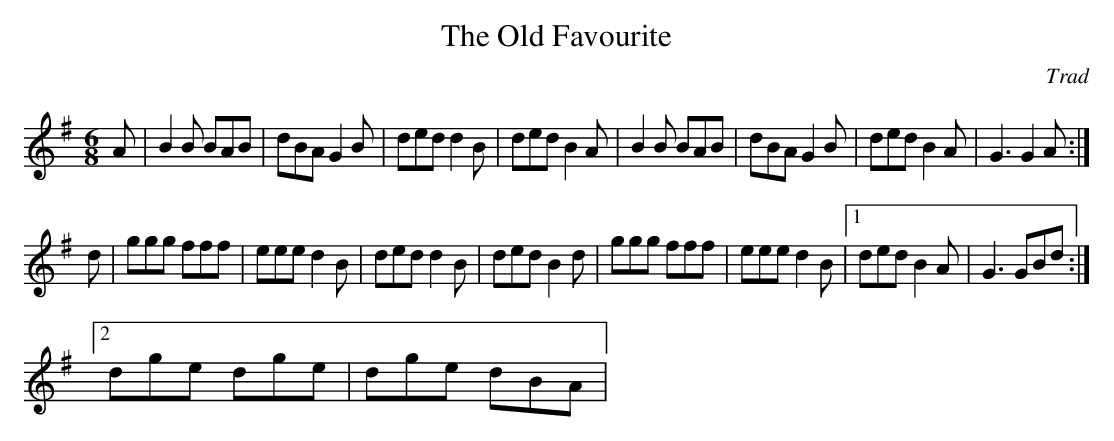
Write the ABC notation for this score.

X:1
T:The Old Favourite
M:6/8
L:1/8
C:Trad
K:G
A|B2 B BAB|dBA G2B|ded d2B|ded B2A|B2 B BAB|dBA G2B|ded B2A|G3 G2 A:|
d|ggg fff|eee d2B|ded d2B|ded B2d|ggg fff|eee d2B|1 ded B2A|G3 GBd:|2
dge dge|dge dBA|
